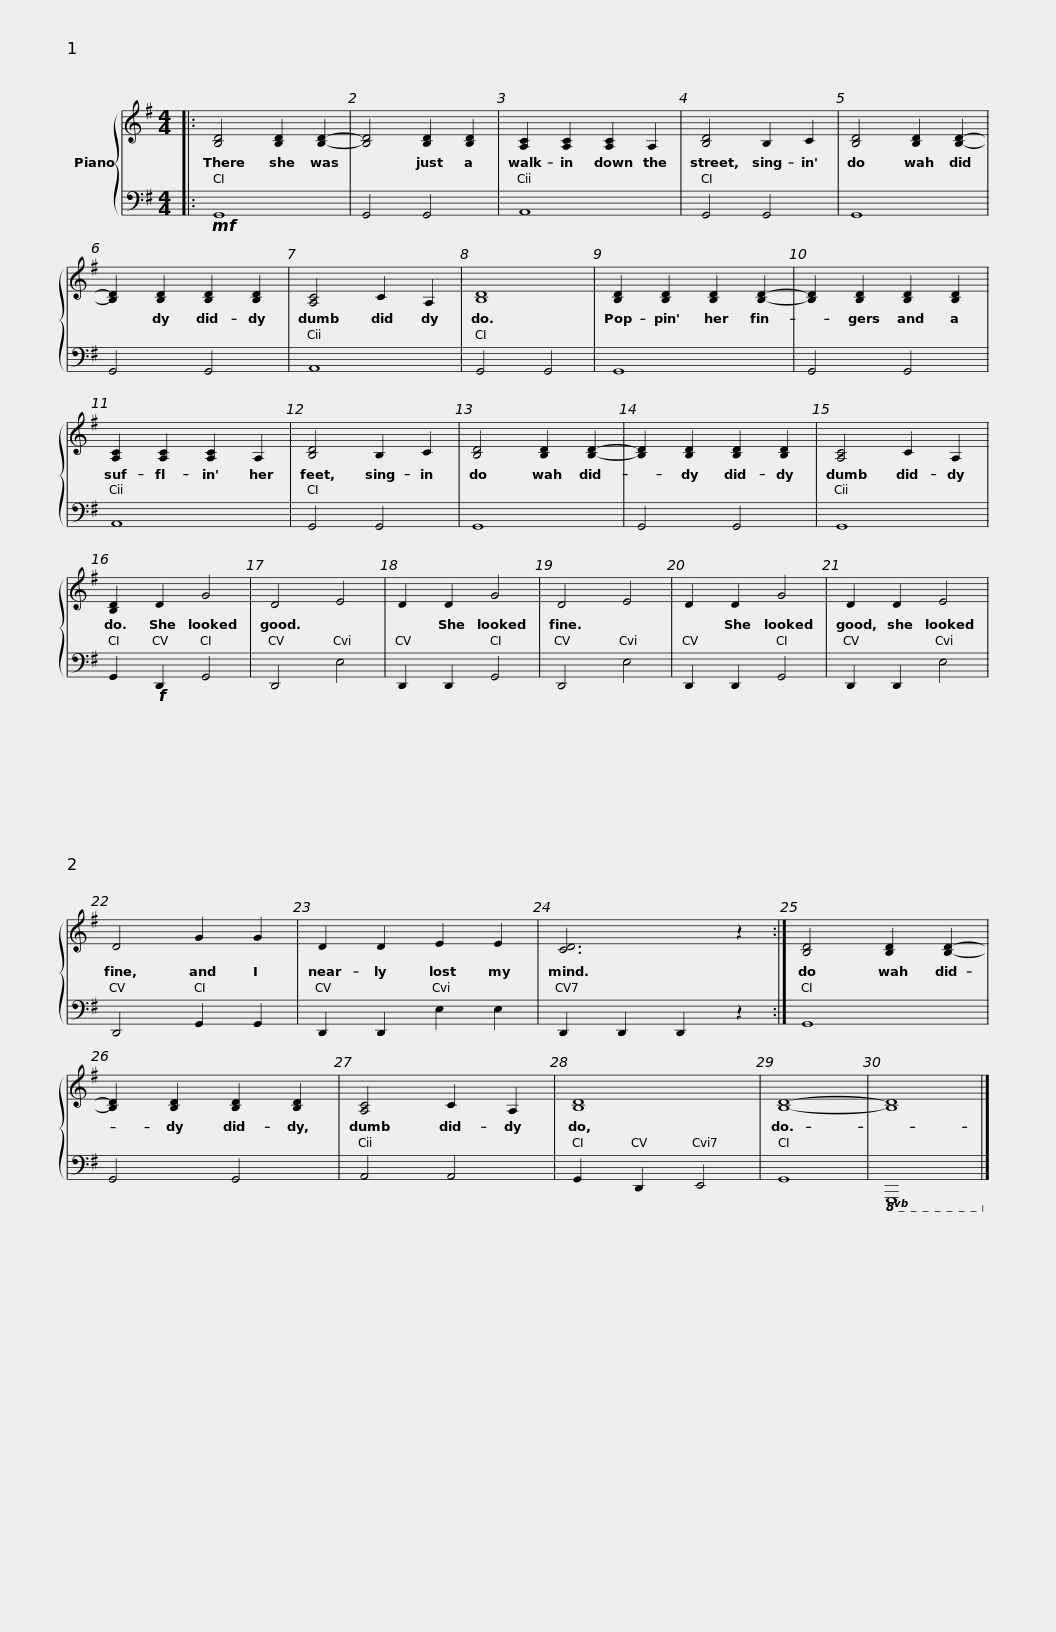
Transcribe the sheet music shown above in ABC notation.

X:1
%%score { 1 | 2 }
L:1/8
M:4/4
I:linebreak $
K:G
V:1 treble
V:2 bass
V:1
|: [B,D]4 [B,D]2 [B,D]2- | [B,D]4 [B,D]2 [B,D]2 | [A,C]2 [A,C]2 [A,C]2 A,2 | [B,D]4 B,2 C2 | [B,D]4 [B,D]2 [B,D]2- | %5
 [B,D]2 [B,D]2 [B,D]2 [B,D]2 | [A,C]4 C2 A,2 |$ [B,D]8 | [B,D]2 [B,D]2 [B,D]2 [B,D]2- | [B,D]2 [B,D]2 [B,D]2 [B,D]2 | %10
 [A,C]2 [A,C]2 [A,C]2 A,2 | [B,D]4 B,2 C2 | [B,D]4 [B,D]2 [B,D]2- | [B,D]2 [B,D]2 [B,D]2 [B,D]2 | [A,C]4 C2 A,2 |$ %15
 [B,D]2 D2 G4 | D4 E4 | D2 D2 G4 | D4 E4 | D2 D2 G4 | %20
 D2 D2 E4 | D4 G2 G2 | D2 D2 E2 E2 |$ [CD]6 z2 :| [B,D]4 [B,D]2 [B,D]2- | %25
 [B,D]2 [B,D]2 [B,D]2 [B,D]2 | [A,C]4 C2 A,2 | [B,D]8 | [B,D]8- | [B,D]8 |] %30
V:2
|:!mf! G,,8 | G,,4 G,,4 | A,,8 | G,,4 G,,4 | G,,8 | %5
 G,,4 G,,4 | A,,8 |$ G,,4 G,,4 | G,,8 | G,,4 G,,4 | %10
 A,,8 | G,,4 G,,4 | G,,8 | G,,4 G,,4 | G,,8 |$ %15
 G,,2!f! D,,2 G,,4 | D,,4 E,4 | D,,2 D,,2 G,,4 | D,,4 E,4 | D,,2 D,,2 G,,4 | %20
 D,,2 D,,2 E,4 | D,,4 G,,2 G,,2 | D,,2 D,,2 E,2 E,2 |$ D,,2 D,,2 D,,2 z2 :| G,,8 | %25
 G,,4 G,,4 | A,,4 A,,4 | G,,2 D,,2 E,,4 | G,,8 |!8vb(! G,,,8!8vb)! |] %30
